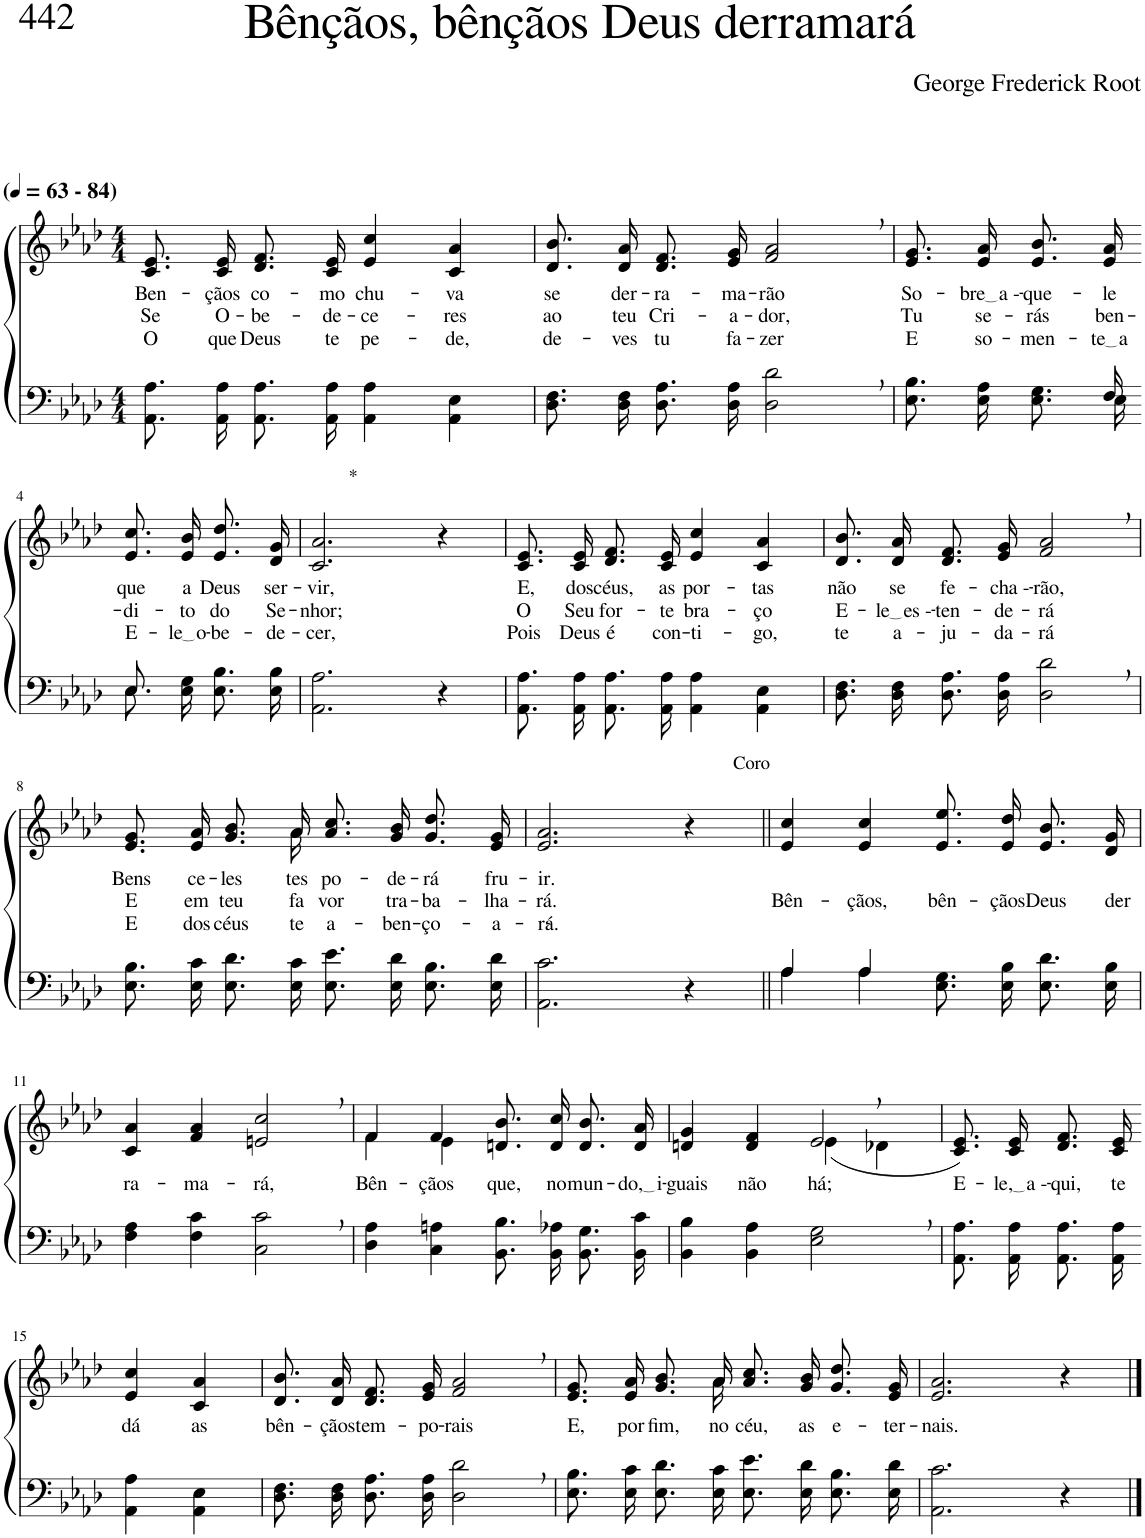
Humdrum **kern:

**kern	**kern	**text	**text	**text
*part2	*part1	*part1	*part1	*part1
*staff2	*staff1	*staff1	*staff1	*staff1
*I"Parte III e IV	*I"Parte I e II	*	*	*
*clefF4	*clefG2	*	*	*
*k[b-e-a-d-]	*k[b-e-a-d-]	*	*	*
*M4/4	*M4/4	*	*	*
*MM63	*MM63	*	*	*
=1	=1	=1	=1	=1
!	!LO:TX:a:B:t=(	!	!	!
!	!LO:TX:a:B:t=- 84)	!	!	!
!	!	!LO:LY:b	!LO:LY:b	!LO:LY:b
8.AA-\ 8.A-\L	8.c/ 8.e-/L	Ben-	Se	O
!	!	!LO:LY:b	!LO:LY:b	!LO:LY:b
16AA-\ 16A-\Jk	16c/ 16e-/Jk	-çãos	O-	que
!	!	!LO:LY:b	!LO:LY:b	!LO:LY:b
8.AA-\ 8.A-\L	8.d-/ 8.f/L	co-	-be-	Deus
!	!	!LO:LY:b	!LO:LY:b	!LO:LY:b
16AA-\ 16A-\Jk	16c/ 16e-/Jk	-mo	-de-	te
!	!	!LO:LY:b	!LO:LY:b	!LO:LY:b
4AA-\ 4A-\	4e-/ 4cc/	chu-	-ce-	pe-
!	!	!LO:LY:b	!LO:LY:b	!LO:LY:b
4AA-\ 4E-\	4c/ 4a-/	-va	-res	-de,
=2	=2	=2	=2	=2
!	!	!LO:LY:b	!LO:LY:b	!LO:LY:b
8.D-\ 8.F\L	8.d-/ 8.b-/L	se	ao	de-
!	!	!LO:LY:b	!LO:LY:b	!LO:LY:b
16D-\ 16F\Jk	16d-/ 16a-/Jk	der-	teu	-ves
!	!	!LO:LY:b	!LO:LY:b	!LO:LY:b
8.D-\ 8.A-\L	8.d-/ 8.f/L	-ra-	Cri-	tu
!	!	!LO:LY:b	!LO:LY:b	!LO:LY:b
16D-\ 16A-\Jk	16e-/ 16g/Jk	-ma-	-a-	fa-
!	!	!LO:LY:b	!LO:LY:b	!LO:LY:b
2D-\, 2d-\,	2f/, 2a-/,	-rão	-dor,	-zer
=3	=3	=3	=3	=3
*^	*	*	*	*
!	!	!	!LO:LY:b	!LO:LY:b	!LO:LY:b
8.E-\ 8.B-\L	4..ryy	8.e-/ 8.g/L	So-	Tu	E
!	!	!	!LO:LY:b	!LO:LY:b	!LO:LY:b
16E-\ 16A-\Jk	.	16e-/ 16a-/Jk	bre a -	se-	so-
!	!	!	!LO:LY:b	!LO:LY:b	!LO:LY:b
8.E-\ 8.G\L	.	8.e-/ 8.b-/L	-que-	-rás	-men-
!	!	!	!LO:LY:b	!LO:LY:b	!LO:LY:b
16E-\Jk	16F/	16e-/ 16a-/Jk	-le	ben-	te a
!!LO:LB:g=z
=4-	=4-	=4-	=4-	=4-	=4-
!	!	!	!LO:LY:b	!LO:LY:b	!LO:LY:b
8.E-\L	8.E-/	8.e-/ 8.cc/L	que	-di-	E-
!	!	!	!LO:LY:b	!LO:LY:b	!LO:LY:b
16E-\ 16G\Jk	4ryy	16e-/ 16b-/Jk	a	-to	le o
!	!	!	!LO:LY:b	!LO:LY:b	!LO:LY:b
8.E-\ 8.B-\L	.	8.e-/ 8.dd-/L	Deus	do	-be-
!	!	!	!LO:LY:b	!LO:LY:b	!LO:LY:b
16E-\ 16B-\Jk	16ryy	16d-/ 16g/Jk	ser-	Se-	-de-
=5	=5	=5	=5	=5	=5
!	!	!LO:TX:a:t=*	!	!	!
!	!	!	!LO:LY:b	!LO:LY:b	!LO:LY:b
*v	*v	*	*	*	*
2.AA-\ 2.A-\	2.c/ 2.a-/	-vir,	-nhor;	-cer,
4r	4r	.	.	.
=6	=6	=6	=6	=6
!	!	!LO:LY:b	!LO:LY:b	!LO:LY:b
8.AA-\ 8.A-\L	8.c/ 8.e-/L	E,	O	Pois
!	!	!LO:LY:b	!LO:LY:b	!LO:LY:b
16AA-\ 16A-\Jk	16c/ 16e-/Jk	dos	Seu	Deus
!	!	!LO:LY:b	!LO:LY:b	!LO:LY:b
8.AA-\ 8.A-\L	8.d-/ 8.f/L	céus,	for-	é
!	!	!LO:LY:b	!LO:LY:b	!LO:LY:b
16AA-\ 16A-\Jk	16c/ 16e-/Jk	as	-te	con-
!	!	!LO:LY:b	!LO:LY:b	!LO:LY:b
4AA-\ 4A-\	4e-/ 4cc/	por-	bra-	-ti-
!	!	!LO:LY:b	!LO:LY:b	!LO:LY:b
4AA-\ 4E-\	4c/ 4a-/	-tas	-ço	-go,
=7	=7	=7	=7	=7
!	!	!LO:LY:b	!LO:LY:b	!LO:LY:b
8.D-\ 8.F\L	8.d-/ 8.b-/L	não	E-	te
!	!	!LO:LY:b	!LO:LY:b	!LO:LY:b
16D-\ 16F\Jk	16d-/ 16a-/Jk	se	le es -	a-
!	!	!LO:LY:b	!LO:LY:b	!LO:LY:b
8.D-\ 8.A-\L	8.d-/ 8.f/L	fe-	-ten-	-ju-
!	!	!LO:LY:b	!LO:LY:b	!LO:LY:b
16D-\ 16A-\Jk	16e-/ 16g/Jk	-cha --	-de-	-da-
!	!	!LO:LY:b	!LO:LY:b	!LO:LY:b
2D-\, 2d-\,	2f/, 2a-/,	-rão,	-rá	-rá
!!LO:LB:g=z
=8	=8	=8	=8	=8
*	*^	*	*	*
!	!	!	!LO:LY:b	!LO:LY:b	!LO:LY:b
8.E-\ 8.B-\L	4..ryy	8.e-/ 8.g/L	Bens	E	E
!	!	!	!LO:LY:b	!LO:LY:b	!LO:LY:b
16E-\ 16c\Jk	.	16e-/ 16a-/Jk	ce-	em	dos
!	!	!	!LO:LY:b	!LO:LY:b	!LO:LY:b
8.E-\ 8.d-\L	.	8.g/ 8.b-/L	-les-	teu	céus
!	!	!	!LO:LY:b	!LO:LY:b	!LO:LY:b
16E-\ 16c\Jk	16a-\	16a-/Jk	-tes	fa-	te
!	!	!	!LO:LY:b	!LO:LY:b	!LO:LY:b
8.E-\ 8.e-\L	2ryy	8.a-/ 8.cc/L	po-	-vor	a-
!	!	!	!LO:LY:b	!LO:LY:b	!LO:LY:b
16E-\ 16d-\Jk	.	16g/ 16b-/Jk	-de-	tra-	-ben-
!	!	!	!LO:LY:b	!LO:LY:b	!LO:LY:b
8.E-\ 8.B-\L	.	8.g/ 8.dd-/L	-rá	-ba-	-ço-
!	!	!	!LO:LY:b	!LO:LY:b	!LO:LY:b
16E-\ 16d-\Jk	.	16e-/ 16g/Jk	fru-	-lha-	-a-
=9	=9	=9	=9	=9	=9
!	!	!	!LO:LY:b	!LO:LY:b	!LO:LY:b
*	*v	*v	*	*	*
2.AA-\ 2.c\	2.e-/ 2.a-/	-ir.	-rá.	-rá.-
!	!LO:TX:a:t=Coro	!	!	!
4r	4r	.	.	.
=10||	=10||	=10||	=10||	=10||
*^	*	*	*	*
!	!	!	!	!LO:LY:b	!
4A-/	4A-\	4e-/ 4cc/	.	Bên-	.
!	!	!	!	!LO:LY:b	!
4A-/	4A-\	4e-/ 4cc/	.	-çãos,	.
!	!	!	!	!LO:LY:b	!
2ryy	8.E-\ 8.G\L	8.e-/ 8.ee-/L	.	bên-	.
!	!	!	!	!LO:LY:b	!
.	16E-\ 16B-\Jk	16e-/ 16dd-/Jk	.	-çãos	.
!	!	!	!	!LO:LY:b	!
.	8.E-\ 8.d-\L	8.e-/ 8.b-/L	.	Deus	.
!	!	!	!	!LO:LY:b	!
.	16E-\ 16B-\Jk	16d-/ 16g/Jk	.	der-	.
!!LO:LB:g=z
=11	=11	=11	=11	=11	=11
!	!	!	!LO:LY:b	!	!
*v	*v	*	*	*	*
4F\ 4A-\	4c/ 4a-/	ra-	.	.
!	!	!LO:LY:b	!	!
4F\ 4c\	4f/ 4a-/	-ma-	.	.
!	!	!LO:LY:b	!	!
2C\, 2c\,	2en/, 2cc/,	-rá,	.	.
=12	=12	=12	=12	=12
*	*^	*	*	*
!	!	!	!LO:LY:b	!	!
4D-\ 4A-\	4f/	4f\	Bên-	.	.
!	!	!	!LO:LY:b	!	!
4C\ 4An\	4f/	4e-\	-çãos	.	.
!	!	!	!LO:LY:b	!	!
8.BB-\ 8.B-\L	8.dn/ 8.b-/L	2ryy	que,	.	.
!	!	!	!LO:LY:b	!	!
16BB-\ 16A-X\Jk	16d/ 16cc/Jk	.	no	.	.
!	!	!	!LO:LY:b	!	!
8.BB-\ 8.G\L	8.d/ 8.b-/L	.	mun-	.	.
!	!	!	!LO:LY:b	!	!
16BB-\ 16c\Jk	16d/ 16a-/Jk	.	do, i	.	.
=13	=13	=13	=13	=13	=13
!	!	!	!LO:LY:b	!	!
4BB-\ 4B-\	4dn/ 4g/	2ryy	-guais	.	.
!	!	!	!LO:LY:b	!	!
4BB-\ 4A-\	4d/ 4f/	.	não	.	.
!	!	!	!LO:LY:b	!	!
2E-\, 2G\,	2e-,/	(4e-\	há;	.	.
.	.	4d-X\	.	.	.
=14	=14	=14	=14	=14	=14
!	!	!	!LO:LY:b	!	!
*	*v	*v	*	*	*
8.AA-\ 8.A-\L	8.c/ 8.e-/L)	E-	.	.
!	!	!LO:LY:b	!	!
16AA-\ 16A-\Jk	16c/ 16e-/Jk	le, a -	.	.
!	!	!LO:LY:b	!	!
8.AA-\ 8.A-\L	8.d-/ 8.f/L	-qui,	.	.
!	!	!LO:LY:b	!	!
16AA-\ 16A-\Jk	16c/ 16e-/Jk	te	.	.
!!LO:LB:g=z
=15-	=15-	=15-	=15-	=15-
!	!	!LO:LY:b	!	!
4AA-\ 4A-\	4e-/ 4cc/	dá	.	.
!	!	!LO:LY:b	!	!
4AA-\ 4E-\	4c/ 4a-/	as	.	.
=16	=16	=16	=16	=16
!	!	!LO:LY:b	!	!
8.D-\ 8.F\L	8.d-/ 8.b-/L	bên-	.	.
!	!	!LO:LY:b	!	!
16D-\ 16F\Jk	16d-/ 16a-/Jk	-çãos	.	.
!	!	!LO:LY:b	!	!
8.D-\ 8.A-\L	8.d-/ 8.f/L	tem-	.	.
!	!	!LO:LY:b	!	!
16D-\ 16A-\Jk	16e-/ 16g/Jk	-po-	.	.
!	!	!LO:LY:b	!	!
2D-\, 2d-\,	2f/, 2a-/,	-rais	.	.
=17	=17	=17	=17	=17
*	*^	*	*	*
!	!	!	!LO:LY:b	!	!
8.E-\ 8.B-\L	4..ryy	8.e-/ 8.g/L	E,	.	.
!	!	!	!LO:LY:b	!	!
16E-\ 16c\Jk	.	16e-/ 16a-/Jk	por	.	.
!	!	!	!LO:LY:b	!	!
8.E-\ 8.d-\L	.	8.g/ 8.b-/L	fim,	.	.
!	!	!	!LO:LY:b	!	!
16E-\ 16c\Jk	16a-\	16a-/Jk	no	.	.
!	!	!	!LO:LY:b	!	!
8.E-\ 8.e-\L	2ryy	8.a-/ 8.cc/L	céu,	.	.
!	!	!	!LO:LY:b	!	!
16E-\ 16d-\Jk	.	16g/ 16b-/Jk	as	.	.
!	!	!	!LO:LY:b	!	!
8.E-\ 8.B-\L	.	8.g/ 8.dd-/L	e-	.	.
!	!	!	!LO:LY:b	!	!
16E-\ 16d-\Jk	.	16e-/ 16g/Jk	-ter-	.	.
=18	=18	=18	=18	=18	=18
!	!	!	!LO:LY:b	!	!
*	*v	*v	*	*	*
2.AA-\ 2.c\	2.e-/ 2.a-/	-nais.	.	.
4r	4r	.	.	.
==	==	==	==	==
*-	*-	*-	*-	*-
